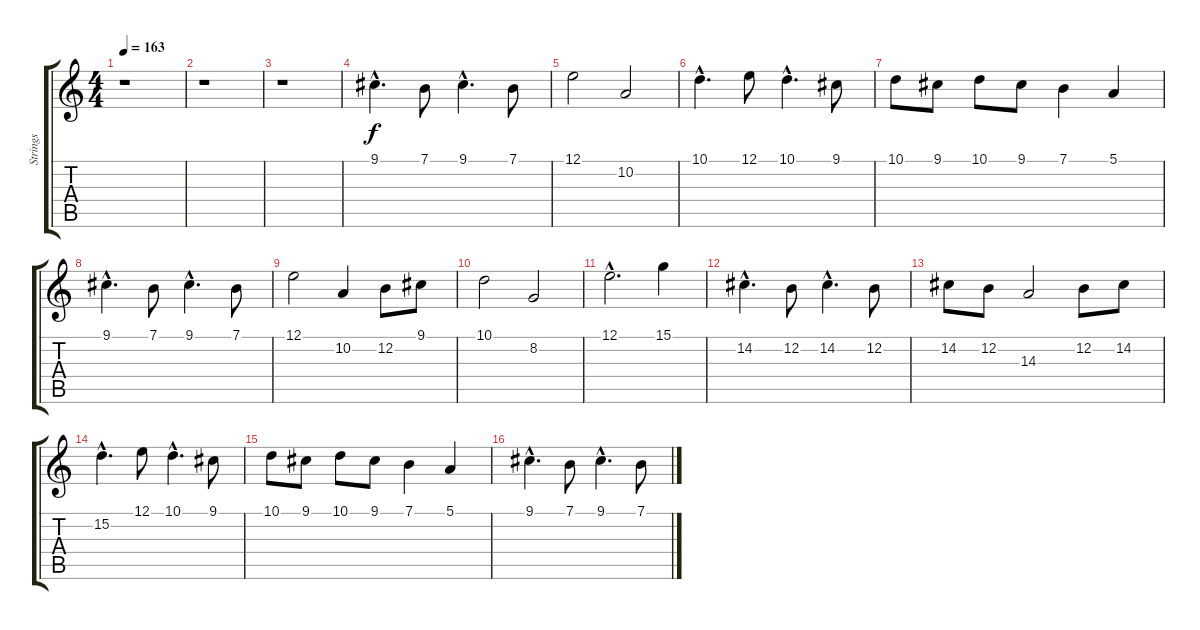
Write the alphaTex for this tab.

\track ("Strings" "Strings") {instrument synthstrings1}
\staff {score tabs}
\tuning (E4 B3 G3 D3 A2 E2) {hide}
\ts (4 4)
\tempo 163
\clef g2
\ks c
r.1{dy f} |
r.1 |
r.1 |
9.1{hac}.4{d} 7.1.8 9.1{hac}.4{d} 7.1.8 |
12.1.2 10.2.2 |
10.1{hac}.4{d} 12.1.8 10.1{hac}.4{d} 9.1.8 |
10.1.8 9.1.8 10.1.8 9.1.8 7.1.4 5.1.4 |
9.1{hac}.4{d} 7.1.8 9.1{hac}.4{d} 7.1.8 |
12.1.2 10.2.4 12.2.8 9.1.8 |
10.1.2 8.2.2 |
12.1{hac}.2{d} 15.1.4 |
14.2{hac}.4{d} 12.2.8 14.2{hac}.4{d} 12.2.8 |
14.2.8 12.2.8 14.3.2 12.2.8 14.2.8 |
15.2{hac}.4{d} 12.1.8 10.1{hac}.4{d} 9.1.8 |
10.1.8 9.1.8 10.1.8 9.1.8 7.1.4 5.1.4 |
9.1{hac}.4{d} 7.1.8 9.1{hac}.4{d} 7.1.8
